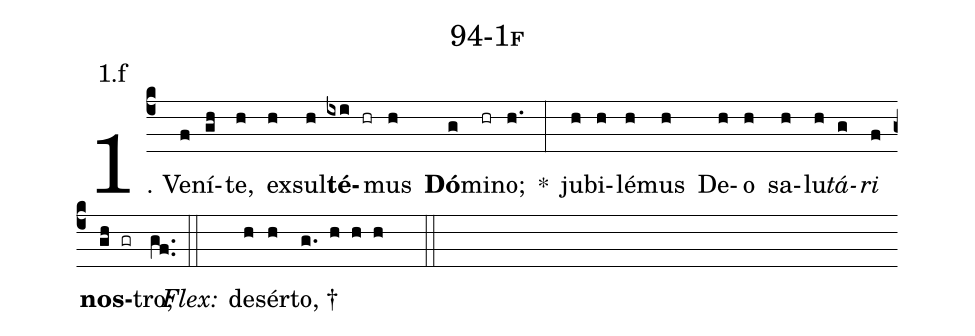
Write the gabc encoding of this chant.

name: 94-1f;
annotation: 1.f;
%%
(c4)1. Ve(f)ní(gh)te,(h) ex(h)sul(h)<b>té</b>(ixi hr)mus(h) <b>Dó</b>(g)mi(hr)no;(h.) *(:) ju(h)bi(h)lé(h)mus(h) De(h)o(h) sa(h)lu(h)<i>tá</i>(g)<i>ri</i>(f) <b>nos</b>(gh gr)tro;(gf..) (::)
<i>Flex:</i>()  de(h)sér(h)to, †(g. h h h  ::)
